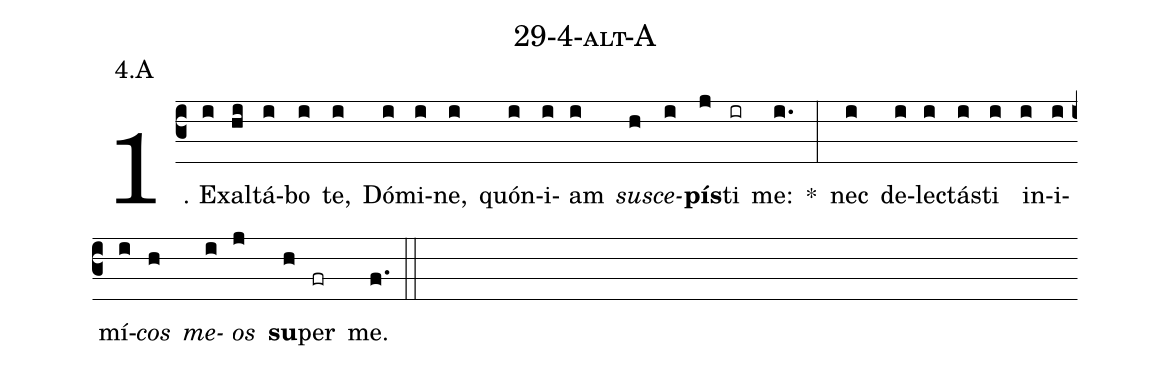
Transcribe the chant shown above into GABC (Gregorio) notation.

name: 29-4-alt-A;
annotation: 4.A;
%%
(c3)1. Ex(i)al(hi)tá(i)bo(i) te,(i) Dó(i)mi(i)ne,(i) quón(i)i(i)am(i) <i>su</i>(h)<i>sce</i>(i)<b>pís</b>(j)ti(ir) me:(i.) *(:) nec(i) de(i)lec(i)tás(i)ti(i) in(i)i(i)mí(i)<i>cos</i>(h) <i>me</i>(i)<i>os</i>(j) <b>su</b>(h)per(fr) me.(f.) (::)
